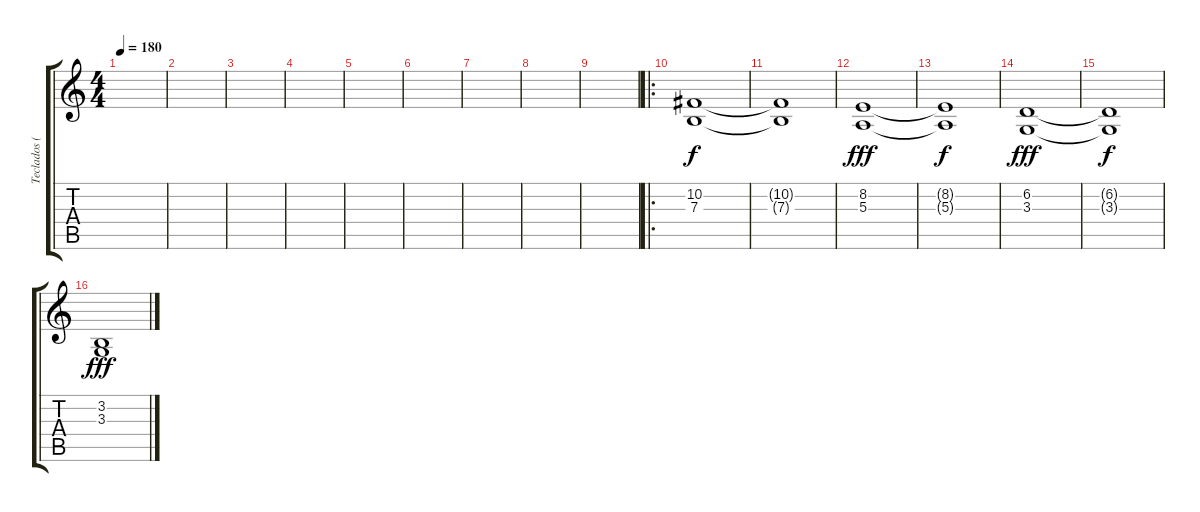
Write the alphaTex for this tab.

\track ("Teclados (Alexis Ruiz)" "Teclados (") {instrument choiraahs}
\staff {score tabs}
\tuning (Db4 Ab3 E3 B2 Gb2 B1) {hide}
\ts (4 4)
\tempo 180
\clef g2
\ks c
|
|
|
|
|
|
|
|
|
\ro
(10.2 7.3).1{instrument lead1square} |
(10.2{t} 7.3{t}).1{dy f} |
(8.2 5.3).1{dy fff} |
(8.2{t} 5.3{t}).1{dy f} |
(6.2 3.3).1{dy fff} |
(6.2{t} 3.3{t}).1{dy f} |
(3.2 3.3).1{dy fff}
